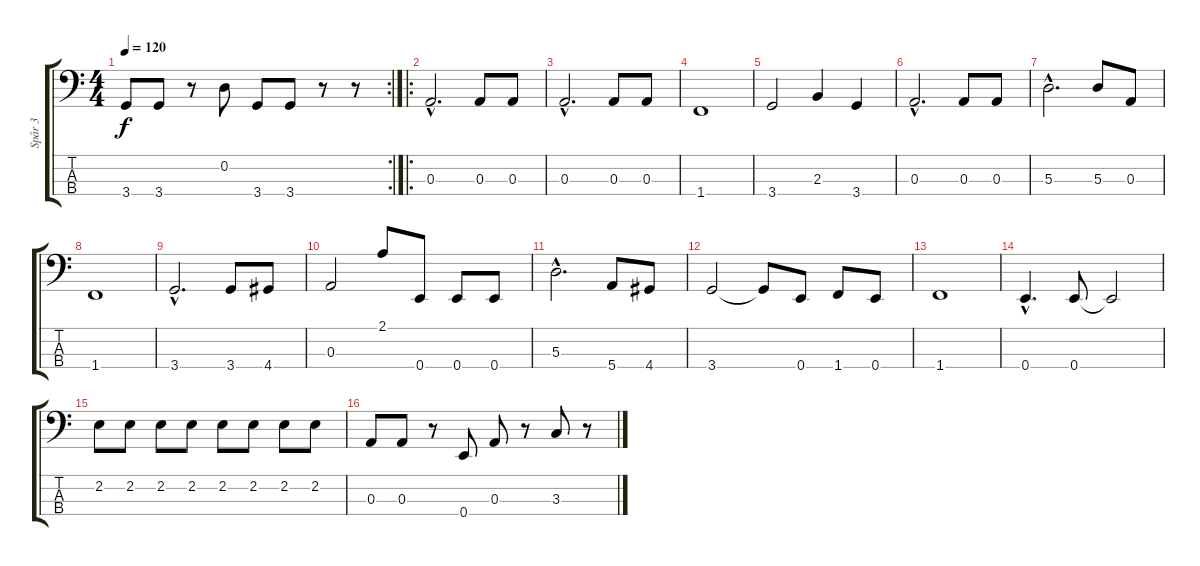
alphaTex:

\track ("Spår 3" "Spår 3") {instrument electricbasspick}
\staff {score tabs}
\tuning (G2 D2 A1 E1) {hide}
\rc 2
\ts (4 4)
\tempo 120
\clef f4
\ks c
3.4.8{dy f} 3.4.8 r.8 0.2.8 3.4.8 3.4.8 r.8 r.8 |
\ro
0.3{hac}.2{d} 0.3.8 0.3.8 |
0.3{hac}.2{d} 0.3.8 0.3.8 |
1.4.1 |
3.4.2 2.3.4 3.4.4 |
0.3{hac}.2{d} 0.3.8 0.3.8 |
5.3{hac}.2{d} 5.3.8 0.3.8 |
1.4.1 |
3.4{hac}.2{d} 3.4.8 4.4.8 |
0.3.2 2.1.8 0.4.8 0.4.8 0.4.8 |
5.3{hac}.2{d} 5.4.8 4.4.8 |
3.4.2 3.4{t}.8 0.4.8 1.4.8 0.4.8 |
1.4.1 |
0.4{hac}.4{d} 0.4.8 0.4{t}.2 |
2.2.8 2.2.8 2.2.8 2.2.8 2.2.8 2.2.8 2.2.8 2.2.8 |
0.3.8 0.3.8 r.8 0.4.8 0.3.8 r.8 3.3.8 r.8
